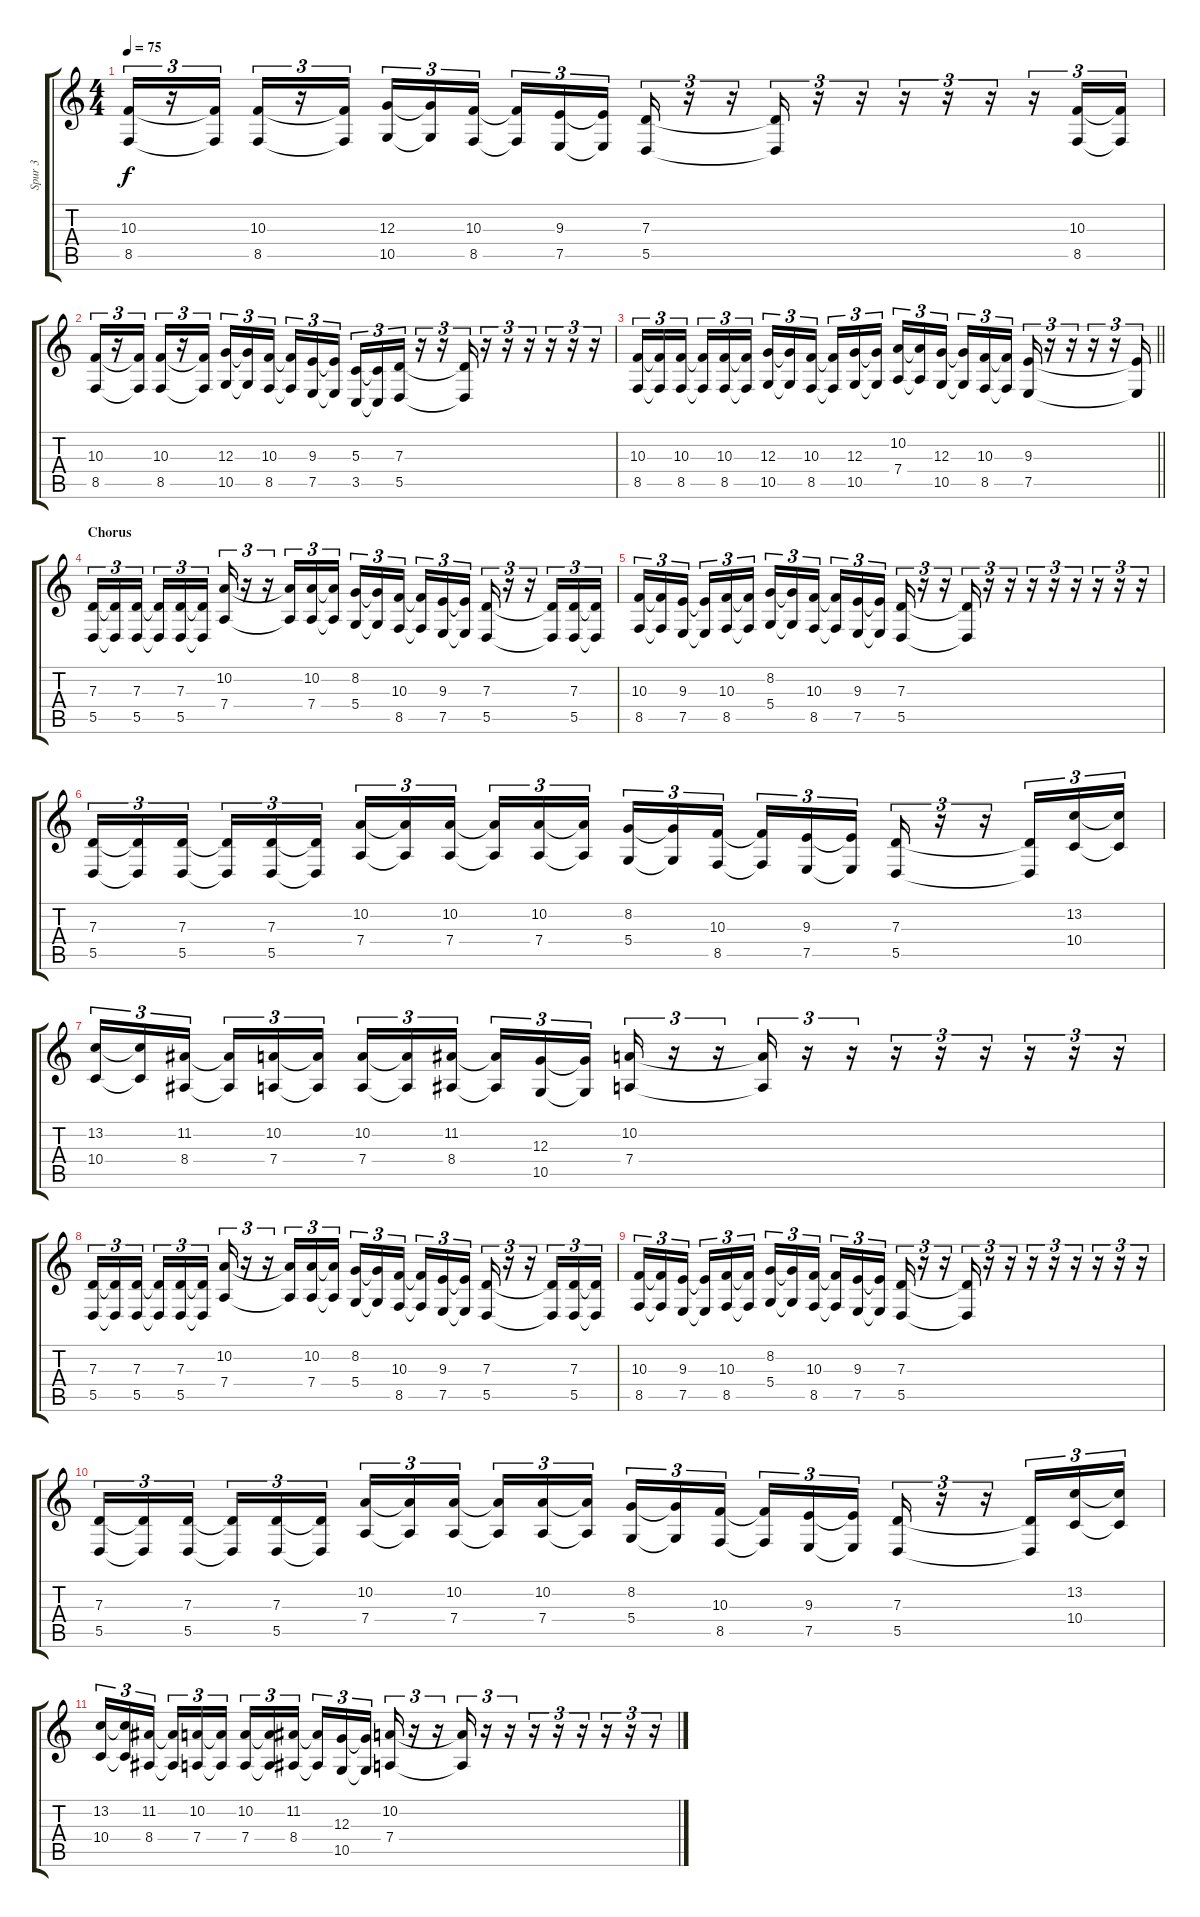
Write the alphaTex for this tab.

\track ("Spur 3" "Spur 3") {instrument panflute}
\staff {score tabs}
\tuning (E4 B3 G3 D3 A2 E2) {hide}
\ts (4 4)
\tempo 75
\clef g2
\ks c
(10.3 8.5).16{tu (3 2) dy f} r.16{tu (3 2)} (10.3{t} 8.5{t}).16{tu (3 2)} (10.3 8.5).16{tu (3 2)} r.16{tu (3 2)} (10.3{t} 8.5{t}).16{tu (3 2)} (12.3 10.5).16{tu (3 2)} (12.3{t} 10.5{t}).16{tu (3 2)} (10.3 8.5).16{tu (3 2)} (10.3{t} 8.5{t}).16{tu (3 2)} (9.3 7.5).16{tu (3 2)} (9.3{t} 7.5{t}).16{tu (3 2)} (7.3 5.5).16{tu (3 2)} r.16{tu (3 2)} r.16{tu (3 2)} (7.3{t} 5.5{t}).16{tu (3 2)} r.16{tu (3 2)} r.16{tu (3 2)} r.16{tu (3 2)} r.16{tu (3 2)} r.16{tu (3 2)} r.16{tu (3 2)} (10.3 8.5).16{tu (3 2)} (10.3{t} 8.5{t}).16{tu (3 2)} |
(10.3 8.5).16{tu (3 2)} r.16{tu (3 2)} (10.3{t} 8.5{t}).16{tu (3 2)} (10.3 8.5).16{tu (3 2)} r.16{tu (3 2)} (10.3{t} 8.5{t}).16{tu (3 2)} (12.3 10.5).16{tu (3 2)} (12.3{t} 10.5{t}).16{tu (3 2)} (10.3 8.5).16{tu (3 2)} (10.3{t} 8.5{t}).16{tu (3 2)} (9.3 7.5).16{tu (3 2)} (9.3{t} 7.5{t}).16{tu (3 2)} (5.3 3.5).16{tu (3 2)} (5.3{t} 3.5{t}).16{tu (3 2)} (7.3 5.5).16{tu (3 2)} r.16{tu (3 2)} r.16{tu (3 2)} (7.3{t} 5.5{t}).16{tu (3 2)} r.16{tu (3 2)} r.16{tu (3 2)} r.16{tu (3 2)} r.16{tu (3 2)} r.16{tu (3 2)} r.16{tu (3 2)} |
\barLineRight lightlight
(10.3 8.5).16{tu (3 2)} (10.3{t} 8.5{t}).16{tu (3 2)} (10.3 8.5).16{tu (3 2)} (10.3{t} 8.5{t}).16{tu (3 2)} (10.3 8.5).16{tu (3 2)} (10.3{t} 8.5{t}).16{tu (3 2)} (12.3 10.5).16{tu (3 2)} (12.3{t} 10.5{t}).16{tu (3 2)} (10.3 8.5).16{tu (3 2)} (10.3{t} 8.5{t}).16{tu (3 2)} (12.3 10.5).16{tu (3 2)} (12.3{t} 10.5{t}).16{tu (3 2)} (10.2 7.4).16{tu (3 2)} (10.2{t} 7.4{t}).16{tu (3 2)} (12.3 10.5).16{tu (3 2)} (12.3{t} 10.5{t}).16{tu (3 2)} (10.3 8.5).16{tu (3 2)} (10.3{t} 8.5{t}).16{tu (3 2)} (9.3 7.5).16{tu (3 2)} r.16{tu (3 2)} r.16{tu (3 2)} r.16{tu (3 2)} r.16{tu (3 2)} (9.3{t} 7.5{t}).16{tu (3 2)} |
\section ("" "Chorus")
(7.3 5.5).16{tu (3 2)} (7.3{t} 5.5{t}).16{tu (3 2)} (7.3 5.5).16{tu (3 2)} (7.3{t} 5.5{t}).16{tu (3 2)} (7.3 5.5).16{tu (3 2)} (7.3{t} 5.5{t}).16{tu (3 2)} (10.2 7.4).16{tu (3 2)} r.16{tu (3 2)} r.16{tu (3 2)} (10.2{t} 7.4{t}).16{tu (3 2)} (10.2 7.4).16{tu (3 2)} (10.2{t} 7.4{t}).16{tu (3 2)} (8.2 5.4).16{tu (3 2)} (8.2{t} 5.4{t}).16{tu (3 2)} (10.3 8.5).16{tu (3 2)} (10.3{t} 8.5{t}).16{tu (3 2)} (9.3 7.5).16{tu (3 2)} (9.3{t} 7.5{t}).16{tu (3 2)} (7.3 5.5).16{tu (3 2)} r.16{tu (3 2)} r.16{tu (3 2)} (7.3{t} 5.5{t}).16{tu (3 2)} (7.3 5.5).16{tu (3 2)} (7.3{t} 5.5{t}).16{tu (3 2)} |
(10.3 8.5).16{tu (3 2)} (10.3{t} 8.5{t}).16{tu (3 2)} (9.3 7.5).16{tu (3 2)} (9.3{t} 7.5{t}).16{tu (3 2)} (10.3 8.5).16{tu (3 2)} (10.3{t} 8.5{t}).16{tu (3 2)} (8.2 5.4).16{tu (3 2)} (8.2{t} 5.4{t}).16{tu (3 2)} (10.3 8.5).16{tu (3 2)} (10.3{t} 8.5{t}).16{tu (3 2)} (9.3 7.5).16{tu (3 2)} (9.3{t} 7.5{t}).16{tu (3 2)} (7.3 5.5).16{tu (3 2)} r.16{tu (3 2)} r.16{tu (3 2)} (7.3{t} 5.5{t}).16{tu (3 2)} r.16{tu (3 2)} r.16{tu (3 2)} r.16{tu (3 2)} r.16{tu (3 2)} r.16{tu (3 2)} r.16{tu (3 2)} r.16{tu (3 2)} r.16{tu (3 2)} |
(7.3 5.5).16{tu (3 2)} (7.3{t} 5.5{t}).16{tu (3 2)} (7.3 5.5).16{tu (3 2)} (7.3{t} 5.5{t}).16{tu (3 2)} (7.3 5.5).16{tu (3 2)} (7.3{t} 5.5{t}).16{tu (3 2)} (10.2 7.4).16{tu (3 2)} (10.2{t} 7.4{t}).16{tu (3 2)} (10.2 7.4).16{tu (3 2)} (10.2{t} 7.4{t}).16{tu (3 2)} (10.2 7.4).16{tu (3 2)} (10.2{t} 7.4{t}).16{tu (3 2)} (8.2 5.4).16{tu (3 2)} (8.2{t} 5.4{t}).16{tu (3 2)} (10.3 8.5).16{tu (3 2)} (10.3{t} 8.5{t}).16{tu (3 2)} (9.3 7.5).16{tu (3 2)} (9.3{t} 7.5{t}).16{tu (3 2)} (7.3 5.5).16{tu (3 2)} r.16{tu (3 2)} r.16{tu (3 2)} (7.3{t} 5.5{t}).16{tu (3 2)} (13.2 10.4).16{tu (3 2)} (13.2{t} 10.4{t}).16{tu (3 2)} |
(13.2 10.4).16{tu (3 2)} (13.2{t} 10.4{t}).16{tu (3 2)} (11.2 8.4).16{tu (3 2)} (11.2{t} 8.4{t}).16{tu (3 2)} (10.2 7.4).16{tu (3 2)} (10.2{t} 7.4{t}).16{tu (3 2)} (10.2 7.4).16{tu (3 2)} (10.2{t} 7.4{t}).16{tu (3 2)} (11.2 8.4).16{tu (3 2)} (11.2{t} 8.4{t}).16{tu (3 2)} (12.3 10.5).16{tu (3 2)} (12.3{t} 10.5{t}).16{tu (3 2)} (10.2 7.4).16{tu (3 2)} r.16{tu (3 2)} r.16{tu (3 2)} (10.2{t} 7.4{t}).16{tu (3 2)} r.16{tu (3 2)} r.16{tu (3 2)} r.16{tu (3 2)} r.16{tu (3 2)} r.16{tu (3 2)} r.16{tu (3 2)} r.16{tu (3 2)} r.16{tu (3 2)} |
(7.3 5.5).16{tu (3 2)} (7.3{t} 5.5{t}).16{tu (3 2)} (7.3 5.5).16{tu (3 2)} (7.3{t} 5.5{t}).16{tu (3 2)} (7.3 5.5).16{tu (3 2)} (7.3{t} 5.5{t}).16{tu (3 2)} (10.2 7.4).16{tu (3 2)} r.16{tu (3 2)} r.16{tu (3 2)} (10.2{t} 7.4{t}).16{tu (3 2)} (10.2 7.4).16{tu (3 2)} (10.2{t} 7.4{t}).16{tu (3 2)} (8.2 5.4).16{tu (3 2)} (8.2{t} 5.4{t}).16{tu (3 2)} (10.3 8.5).16{tu (3 2)} (10.3{t} 8.5{t}).16{tu (3 2)} (9.3 7.5).16{tu (3 2)} (9.3{t} 7.5{t}).16{tu (3 2)} (7.3 5.5).16{tu (3 2)} r.16{tu (3 2)} r.16{tu (3 2)} (7.3{t} 5.5{t}).16{tu (3 2)} (7.3 5.5).16{tu (3 2)} (7.3{t} 5.5{t}).16{tu (3 2)} |
(10.3 8.5).16{tu (3 2)} (10.3{t} 8.5{t}).16{tu (3 2)} (9.3 7.5).16{tu (3 2)} (9.3{t} 7.5{t}).16{tu (3 2)} (10.3 8.5).16{tu (3 2)} (10.3{t} 8.5{t}).16{tu (3 2)} (8.2 5.4).16{tu (3 2)} (8.2{t} 5.4{t}).16{tu (3 2)} (10.3 8.5).16{tu (3 2)} (10.3{t} 8.5{t}).16{tu (3 2)} (9.3 7.5).16{tu (3 2)} (9.3{t} 7.5{t}).16{tu (3 2)} (7.3 5.5).16{tu (3 2)} r.16{tu (3 2)} r.16{tu (3 2)} (7.3{t} 5.5{t}).16{tu (3 2)} r.16{tu (3 2)} r.16{tu (3 2)} r.16{tu (3 2)} r.16{tu (3 2)} r.16{tu (3 2)} r.16{tu (3 2)} r.16{tu (3 2)} r.16{tu (3 2)} |
(7.3 5.5).16{tu (3 2)} (7.3{t} 5.5{t}).16{tu (3 2)} (7.3 5.5).16{tu (3 2)} (7.3{t} 5.5{t}).16{tu (3 2)} (7.3 5.5).16{tu (3 2)} (7.3{t} 5.5{t}).16{tu (3 2)} (10.2 7.4).16{tu (3 2)} (10.2{t} 7.4{t}).16{tu (3 2)} (10.2 7.4).16{tu (3 2)} (10.2{t} 7.4{t}).16{tu (3 2)} (10.2 7.4).16{tu (3 2)} (10.2{t} 7.4{t}).16{tu (3 2)} (8.2 5.4).16{tu (3 2)} (8.2{t} 5.4{t}).16{tu (3 2)} (10.3 8.5).16{tu (3 2)} (10.3{t} 8.5{t}).16{tu (3 2)} (9.3 7.5).16{tu (3 2)} (9.3{t} 7.5{t}).16{tu (3 2)} (7.3 5.5).16{tu (3 2)} r.16{tu (3 2)} r.16{tu (3 2)} (7.3{t} 5.5{t}).16{tu (3 2)} (13.2 10.4).16{tu (3 2)} (13.2{t} 10.4{t}).16{tu (3 2)} |
(13.2 10.4).16{tu (3 2)} (13.2{t} 10.4{t}).16{tu (3 2)} (11.2 8.4).16{tu (3 2)} (11.2{t} 8.4{t}).16{tu (3 2)} (10.2 7.4).16{tu (3 2)} (10.2{t} 7.4{t}).16{tu (3 2)} (10.2 7.4).16{tu (3 2)} (10.2{t} 7.4{t}).16{tu (3 2)} (11.2 8.4).16{tu (3 2)} (11.2{t} 8.4{t}).16{tu (3 2)} (12.3 10.5).16{tu (3 2)} (12.3{t} 10.5{t}).16{tu (3 2)} (10.2 7.4).16{tu (3 2)} r.16{tu (3 2)} r.16{tu (3 2)} (10.2{t} 7.4{t}).16{tu (3 2)} r.16{tu (3 2)} r.16{tu (3 2)} r.16{tu (3 2)} r.16{tu (3 2)} r.16{tu (3 2)} r.16{tu (3 2)} r.16{tu (3 2)} r.16{tu (3 2)}
